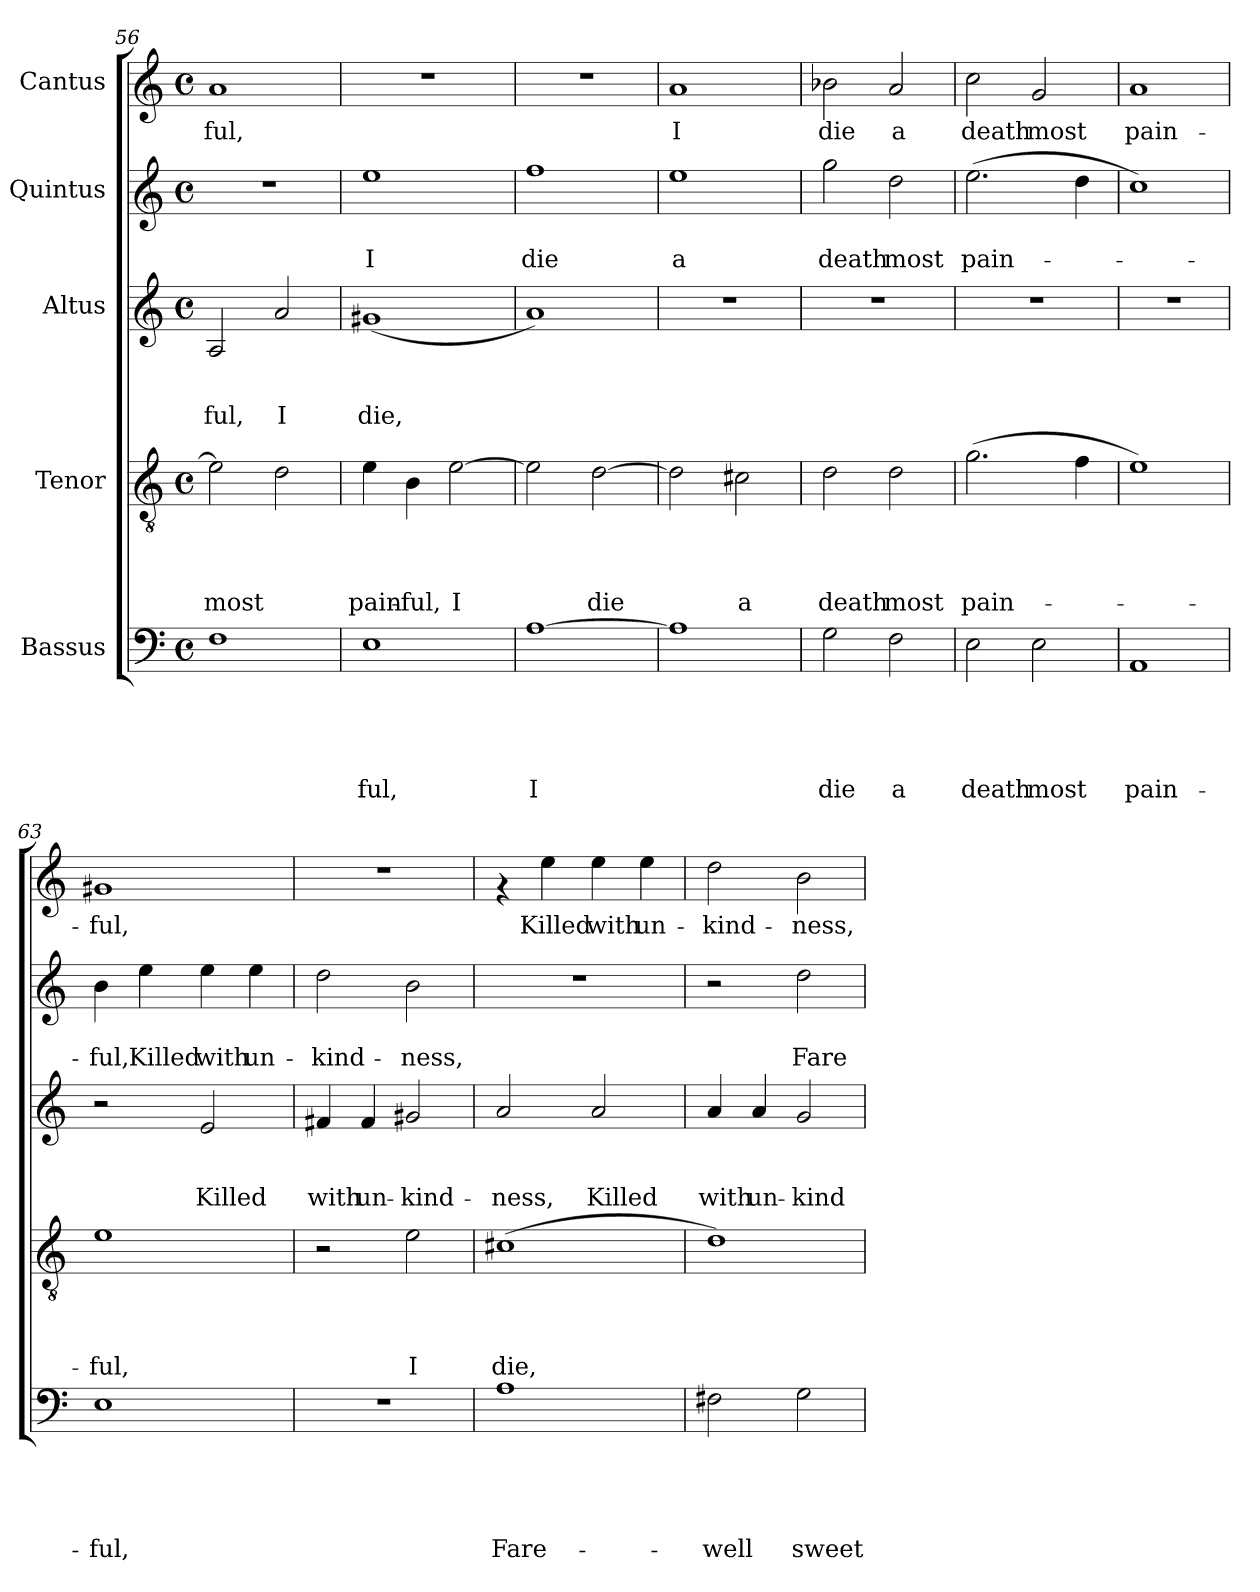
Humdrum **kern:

**kern	**text	**text	**text	**text	**text	**kern	**text	**text	**text	**text	**kern	**text	**text	**text	**kern	**text	**text	**kern	**text
*part5	*part5	*part5	*part5	*part5	*part5	*part4	*part4	*part4	*part4	*part4	*part3	*part3	*part3	*part3	*part2	*part2	*part2	*part1	*part1
*staff5	*staff5	*staff5	*staff5	*staff5	*staff5	*staff4	*staff4	*staff4	*staff4	*staff4	*staff3	*staff3	*staff3	*staff3	*staff2	*staff2	*staff2	*staff1	*staff1
*I"Bassus	*	*	*	*	*	*I"Tenor	*	*	*	*	*I"Altus	*	*	*	*I"Quintus	*	*	*I"Cantus	*
*clefF4	*	*	*	*	*	*clefGv2	*	*	*	*	*clefG2	*	*	*	*clefG2	*	*	*clefG2	*
*k[]	*	*	*	*	*	*k[]	*	*	*	*	*k[]	*	*	*	*k[]	*	*	*k[]	*
*C:	*	*	*	*	*	*C:	*	*	*	*	*C:	*	*	*	*C:	*	*	*C:	*
*M4/4	*	*	*	*	*	*M4/4	*	*	*	*	*M4/4	*	*	*	*M4/4	*	*	*M4/4	*
*met(c)	*	*	*	*	*	*met(c)	*	*	*	*	*met(c)	*	*	*	*met(c)	*	*	*met(c)	*
=56	=56	=56	=56	=56	=56	=56	=56	=56	=56	=56	=56	=56	=56	=56	=56	=56	=56	=56	=56
!	!	!	!	!	!	!	!	!	!	!LO:LY:b	!	!	!	!LO:LY:b	!	!	!	!	!LO:LY:b
1F	.	.	.	.	.	2e\]	.	.	.	most	2A/	.	.	-ful,	1r	.	.	1a	-ful,
!	!	!	!	!	!	!	!	!	!	!	!	!	!	!LO:LY:b	!	!	!	!	!
.	.	.	.	.	.	2d\	.	.	.	.	2a/	.	.	I	.	.	.	.	.
=57	=57	=57	=57	=57	=57	=57	=57	=57	=57	=57	=57	=57	=57	=57	=57	=57	=57	=57	=57
!	!	!	!	!	!LO:LY:b	!	!	!	!	!LO:LY:b	!	!	!	!LO:LY:b	!	!	!LO:LY:b	!	!
1E	.	.	.	.	-ful,	4e\	.	.	.	pain-	(<1g#X	.	.	die,	1ee	.	I	1r	.
!	!	!	!	!	!	!	!	!	!	!LO:LY:b	!	!	!	!	!	!	!	!	!
.	.	.	.	.	.	4B\	.	.	.	-ful,	.	.	.	.	.	.	.	.	.
!	!	!	!	!	!	!	!	!	!	!LO:LY:b	!	!	!	!	!	!	!	!	!
.	.	.	.	.	.	[>2e\	.	.	.	I	.	.	.	.	.	.	.	.	.
=58	=58	=58	=58	=58	=58	=58	=58	=58	=58	=58	=58	=58	=58	=58	=58	=58	=58	=58	=58
!	!	!	!	!	!LO:LY:b	!	!	!	!	!	!	!	!	!	!	!	!LO:LY:b	!	!
[<1A	.	.	.	.	I	2e\]	.	.	.	.	1a)	.	.	.	1ff	.	die	1r	.
!	!	!	!	!	!	!	!	!	!	!LO:LY:b	!	!	!	!	!	!	!	!	!
.	.	.	.	.	.	[<2d\	.	.	.	die	.	.	.	.	.	.	.	.	.
!!LO:LB:g=z
=59	=59	=59	=59	=59	=59	=59	=59	=59	=59	=59	=59	=59	=59	=59	=59	=59	=59	=59	=59
!	!	!	!	!	!	!	!	!	!	!	!	!	!	!	!	!	!LO:LY:b	!	!LO:LY:b
1A]	.	.	.	.	.	2d\]	.	.	.	.	1r	.	.	.	1ee	.	a	1a	I
!	!	!	!	!	!	!	!	!	!	!LO:LY:b	!	!	!	!	!	!	!	!	!
.	.	.	.	.	.	2c#X\	.	.	.	a	.	.	.	.	.	.	.	.	.
=60	=60	=60	=60	=60	=60	=60	=60	=60	=60	=60	=60	=60	=60	=60	=60	=60	=60	=60	=60
!	!	!	!	!	!LO:LY:b	!	!	!	!	!LO:LY:b	!	!	!	!	!	!	!LO:LY:b	!	!LO:LY:b
2G\	.	.	.	.	die	2d\	.	.	.	death	1r	.	.	.	2gg\	.	death	2b-X\	die
!	!	!	!	!	!LO:LY:b	!	!	!	!	!LO:LY:b	!	!	!	!	!	!	!LO:LY:b	!	!LO:LY:b
2F\	.	.	.	.	a	2d\	.	.	.	most	.	.	.	.	2dd\	.	most	2a/	a
=61	=61	=61	=61	=61	=61	=61	=61	=61	=61	=61	=61	=61	=61	=61	=61	=61	=61	=61	=61
!	!	!	!	!	!LO:LY:b	!	!	!	!	!LO:LY:b	!	!	!	!	!	!	!LO:LY:b	!	!LO:LY:b
2E\	.	.	.	.	death	(>2.g\	.	.	.	pain-	1r	.	.	.	(>2.ee\	.	pain-	2cc\	death
!	!	!	!	!	!LO:LY:b	!	!	!	!	!	!	!	!	!	!	!	!	!	!LO:LY:b
2E\	.	.	.	.	most	.	.	.	.	.	.	.	.	.	.	.	.	2g/	most
.	.	.	.	.	.	4f\	.	.	.	.	.	.	.	.	4dd\	.	.	.	.
=62	=62	=62	=62	=62	=62	=62	=62	=62	=62	=62	=62	=62	=62	=62	=62	=62	=62	=62	=62
!	!	!	!	!	!LO:LY:b	!	!	!	!	!	!	!	!	!	!	!	!	!	!LO:LY:b
1AA	.	.	.	.	pain-	1e)	.	.	.	.	1r	.	.	.	1cc)	.	.	1a	pain-
=63	=63	=63	=63	=63	=63	=63	=63	=63	=63	=63	=63	=63	=63	=63	=63	=63	=63	=63	=63
!	!	!	!	!	!LO:LY:b	!	!	!	!	!LO:LY:b	!	!	!	!	!	!	!LO:LY:b	!	!LO:LY:b
1E	.	.	.	.	-ful,	1e	.	.	.	-ful,	2r	.	.	.	4b\	.	-ful,	1g#X	-ful,
!	!	!	!	!	!	!	!	!	!	!	!	!	!	!	!	!	!LO:LY:b	!	!
.	.	.	.	.	.	.	.	.	.	.	.	.	.	.	4ee\	.	Killed	.	.
!	!	!	!	!	!	!	!	!	!	!	!	!	!	!LO:LY:b	!	!	!LO:LY:b	!	!
.	.	.	.	.	.	.	.	.	.	.	2e/	.	.	Killed	4ee\	.	with	.	.
!	!	!	!	!	!	!	!	!	!	!	!	!	!	!	!	!	!LO:LY:b	!	!
.	.	.	.	.	.	.	.	.	.	.	.	.	.	.	4ee\	.	un-	.	.
=64	=64	=64	=64	=64	=64	=64	=64	=64	=64	=64	=64	=64	=64	=64	=64	=64	=64	=64	=64
!	!	!	!	!	!	!	!	!	!	!	!	!	!	!LO:LY:b	!	!	!LO:LY:b	!	!
1r	.	.	.	.	.	2r	.	.	.	.	4f#X/	.	.	with	2dd\	.	-kind-	1r	.
!	!	!	!	!	!	!	!	!	!	!	!	!	!	!LO:LY:b	!	!	!	!	!
.	.	.	.	.	.	.	.	.	.	.	4f#/	.	.	un-	.	.	.	.	.
!	!	!	!	!	!	!	!	!	!	!LO:LY:b	!	!	!	!LO:LY:b	!	!	!LO:LY:b	!	!
.	.	.	.	.	.	2e\	.	.	.	I	2g#X/	.	.	-kind-	2b\	.	-ness,	.	.
=65	=65	=65	=65	=65	=65	=65	=65	=65	=65	=65	=65	=65	=65	=65	=65	=65	=65	=65	=65
!	!	!	!	!	!LO:LY:b	!	!	!	!	!LO:LY:b	!	!	!	!LO:LY:b	!	!	!	!	!
1A	.	.	.	.	Fare-	(<1c#X	.	.	.	die,	2a/	.	.	-ness,	1r	.	.	4rf	.
!	!	!	!	!	!	!	!	!	!	!	!	!	!	!	!	!	!	!	!LO:LY:b
.	.	.	.	.	.	.	.	.	.	.	.	.	.	.	.	.	.	4ee\	Killed
!	!	!	!	!	!	!	!	!	!	!	!	!	!	!LO:LY:b	!	!	!	!	!LO:LY:b
.	.	.	.	.	.	.	.	.	.	.	2a/	.	.	Killed	.	.	.	4ee\	with
!	!	!	!	!	!	!	!	!	!	!	!	!	!	!	!	!	!	!	!LO:LY:b
.	.	.	.	.	.	.	.	.	.	.	.	.	.	.	.	.	.	4ee\	un-
!!LO:PB:g=z
=66	=66	=66	=66	=66	=66	=66	=66	=66	=66	=66	=66	=66	=66	=66	=66	=66	=66	=66	=66
!	!	!	!	!	!LO:LY:b	!	!	!	!	!	!	!	!	!LO:LY:b	!	!	!	!	!LO:LY:b
2F#X\	.	.	.	.	-well	1d)	.	.	.	.	4a/	.	.	with	2r	.	.	2dd\	-kind-
!	!	!	!	!	!	!	!	!	!	!	!	!	!	!LO:LY:b	!	!	!	!	!
.	.	.	.	.	.	.	.	.	.	.	4a/	.	.	un-	.	.	.	.	.
!	!	!	!	!	!LO:LY:b	!	!	!	!	!	!	!	!	!LO:LY:b	!	!	!LO:LY:b	!	!LO:LY:b
2G\	.	.	.	.	sweet	.	.	.	.	.	2g/	.	.	-kind-	2dd\	.	Fare-	2b\	-ness,
=	=	=	=	=	=	=	=	=	=	=	=	=	=	=	=	=	=	=	=
*-	*-	*-	*-	*-	*-	*-	*-	*-	*-	*-	*-	*-	*-	*-	*-	*-	*-	*-	*-
